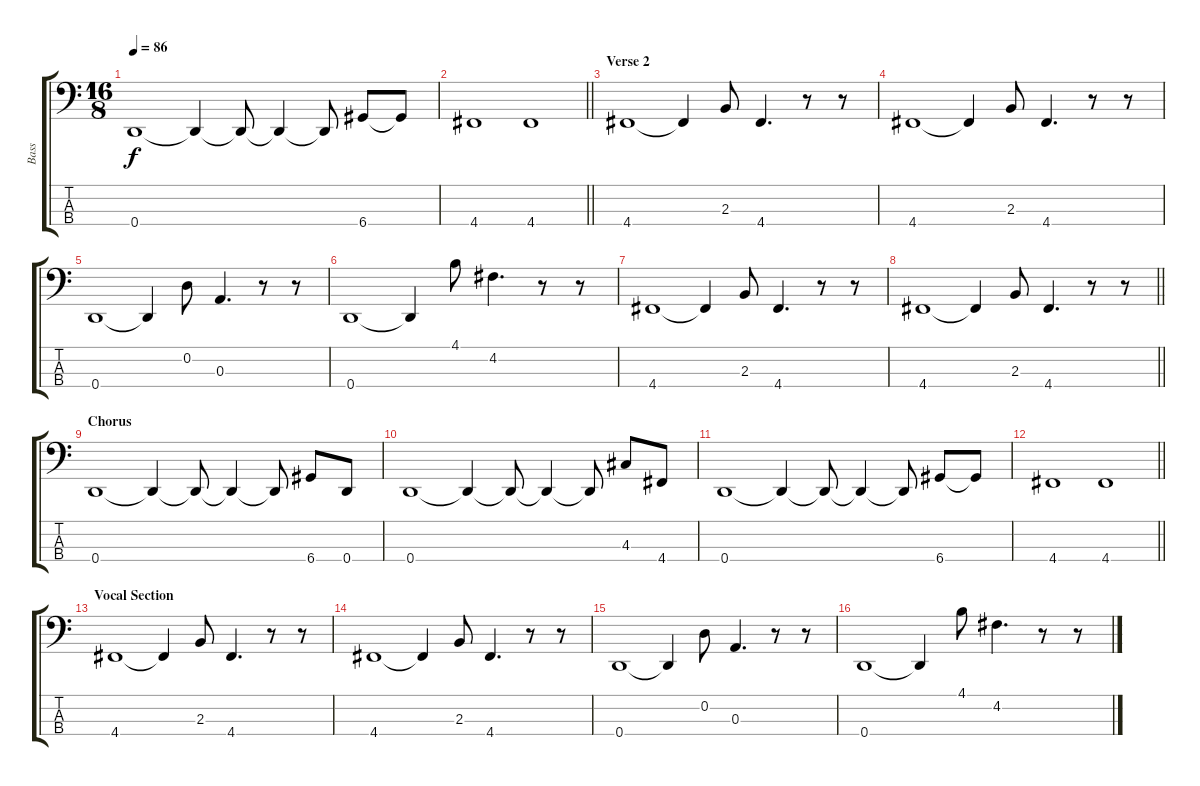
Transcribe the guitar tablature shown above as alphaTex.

\track ("Bass" "Bass") {instrument electricbassfinger}
\staff {score tabs}
\tuning (G2 D2 A1 D1) {hide}
\ts (16 8)
\tempo 86
\clef f4
\ks c
0.4.1{dy f} 0.4{t}.4 0.4{t}.8 0.4{t}.4 0.4{t}.8 6.4.8 6.4{t}.8 |
\barLineRight lightlight
4.4.1 4.4.1 |
\section ("" "Verse 2")
4.4.1 4.4{t}.4 2.3.8 4.4.4{d} r.8 r.8 |
4.4.1 4.4{t}.4 2.3.8 4.4.4{d} r.8 r.8 |
0.4.1 0.4{t}.4 0.2.8 0.3.4{d} r.8 r.8 |
0.4.1 0.4{t}.4 4.1.8 4.2.4{d} r.8 r.8 |
4.4.1 4.4{t}.4 2.3.8 4.4.4{d} r.8 r.8 |
\barLineRight lightlight
4.4.1 4.4{t}.4 2.3.8 4.4.4{d} r.8 r.8 |
\section ("" "Chorus")
0.4.1 0.4{t}.4 0.4{t}.8 0.4{t}.4 0.4{t}.8 6.4.8 0.4.8 |
0.4.1 0.4{t}.4 0.4{t}.8 0.4{t}.4 0.4{t}.8 4.3.8 4.4.8 |
0.4.1 0.4{t}.4 0.4{t}.8 0.4{t}.4 0.4{t}.8 6.4.8 6.4{t}.8 |
\barLineRight lightlight
4.4.1 4.4.1 |
\section ("" "Vocal Section")
4.4.1 4.4{t}.4 2.3.8 4.4.4{d} r.8 r.8 |
4.4.1 4.4{t}.4 2.3.8 4.4.4{d} r.8 r.8 |
0.4.1 0.4{t}.4 0.2.8 0.3.4{d} r.8 r.8 |
0.4.1 0.4{t}.4 4.1.8 4.2.4{d} r.8 r.8
